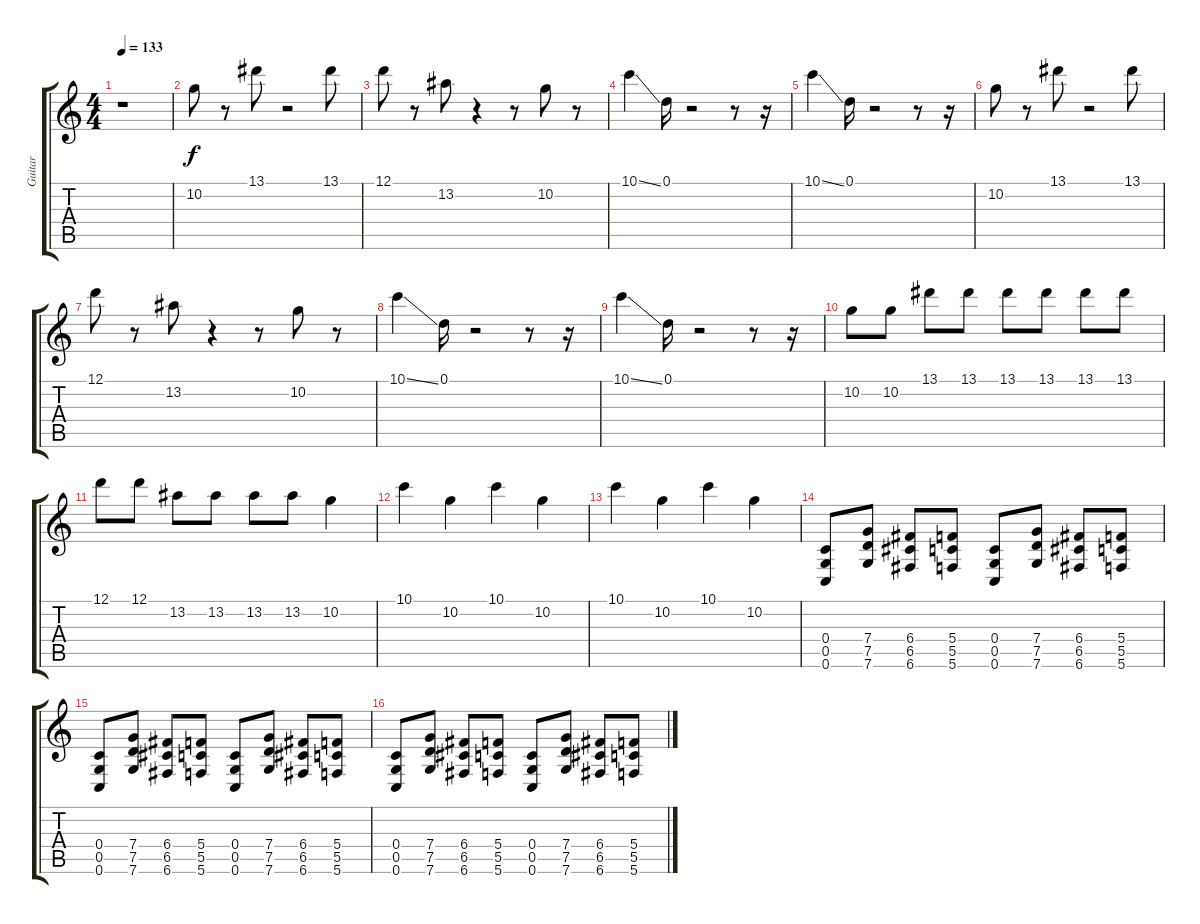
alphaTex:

\track ("Guitar" "Guitar") {instrument distortionguitar}
\staff {score tabs}
\tuning (D4 A3 F3 C3 G2 C2) {hide}
\ts (4 4)
\tempo 133
\clef g2
\ks c
r.1{dy f} |
10.2.8 r.8 13.1.8 r.2 13.1.8 |
12.1.8 r.8 13.2.8 r.4 r.8 10.2.8 r.8 |
10.1{ss}.4 0.1.16 r.2 r.8 r.16 |
10.1{ss}.4 0.1.16 r.2 r.8 r.16 |
10.2.8 r.8 13.1.8 r.2 13.1.8 |
12.1.8 r.8 13.2.8 r.4 r.8 10.2.8 r.8 |
10.1{ss}.4 0.1.16 r.2 r.8 r.16 |
10.1{ss}.4 0.1.16 r.2 r.8 r.16 |
10.2.8 10.2.8 13.1.8 13.1.8 13.1.8 13.1.8 13.1.8 13.1.8 |
12.1.8 12.1.8 13.2.8 13.2.8 13.2.8 13.2.8 10.2.4 |
10.1.4 10.2.4 10.1.4 10.2.4 |
10.1.4 10.2.4 10.1.4 10.2.4 |
(0.4 0.5 0.6).8 (7.4 7.5 7.6).8 (6.4 6.5 6.6).8 (5.4 5.5 5.6).8 (0.4 0.5 0.6).8 (7.4 7.5 7.6).8 (6.4 6.5 6.6).8 (5.4 5.5 5.6).8 |
(0.4 0.5 0.6).8 (7.4 7.5 7.6).8 (6.4 6.5 6.6).8 (5.4 5.5 5.6).8 (0.4 0.5 0.6).8 (7.4 7.5 7.6).8 (6.4 6.5 6.6).8 (5.4 5.5 5.6).8 |
(0.4 0.5 0.6).8 (7.4 7.5 7.6).8 (6.4 6.5 6.6).8 (5.4 5.5 5.6).8 (0.4 0.5 0.6).8 (7.4 7.5 7.6).8 (6.4 6.5 6.6).8 (5.4 5.5 5.6).8
